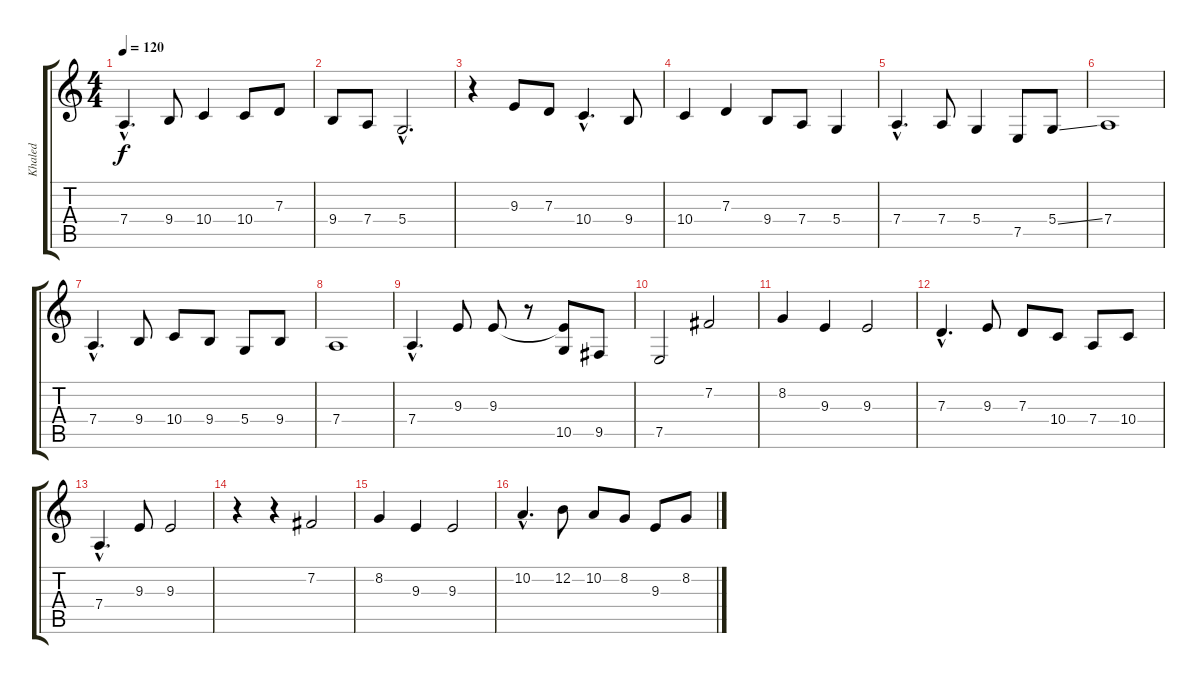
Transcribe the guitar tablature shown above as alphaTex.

\track ("Khaled" "Khaled") {instrument orchestralharp}
\staff {score tabs}
\tuning (E4 B3 G3 D3 A2 E2) {hide}
\ts (4 4)
\tempo 120
\clef g2
\ks c
7.4{hac}.4{d dy f} 9.4.8 10.4.4 10.4.8 7.3.8 |
9.4.8 7.4.8 5.4{hac}.2{d} |
r.4 9.3.8 7.3.8 10.4{hac}.4{d} 9.4.8 |
10.4.4 7.3.4 9.4.8 7.4.8 5.4.4 |
7.4{hac}.4{d} 7.4.8 5.4.4 7.5.8 5.4{ss}.8 |
7.4.1 |
7.4{hac}.4{d} 9.4.8 10.4.8 9.4.8 5.4.8 9.4.8 |
7.4.1 |
7.4{hac}.4{d} 9.3.8 9.3.8 r.8 (9.3{t} 10.5).8 9.5.8 |
7.5.2 7.2.2 |
8.2.4 9.3.4 9.3.2 |
7.3{hac}.4{d} 9.3.8 7.3.8 10.4.8 7.4.8 10.4.8 |
7.4{hac}.4{d} 9.3.8 9.3.2 |
r.4 r.4 7.2.2 |
8.2.4 9.3.4 9.3.2 |
10.2{hac}.4{d} 12.2.8 10.2.8 8.2.8 9.3.8 8.2.8
